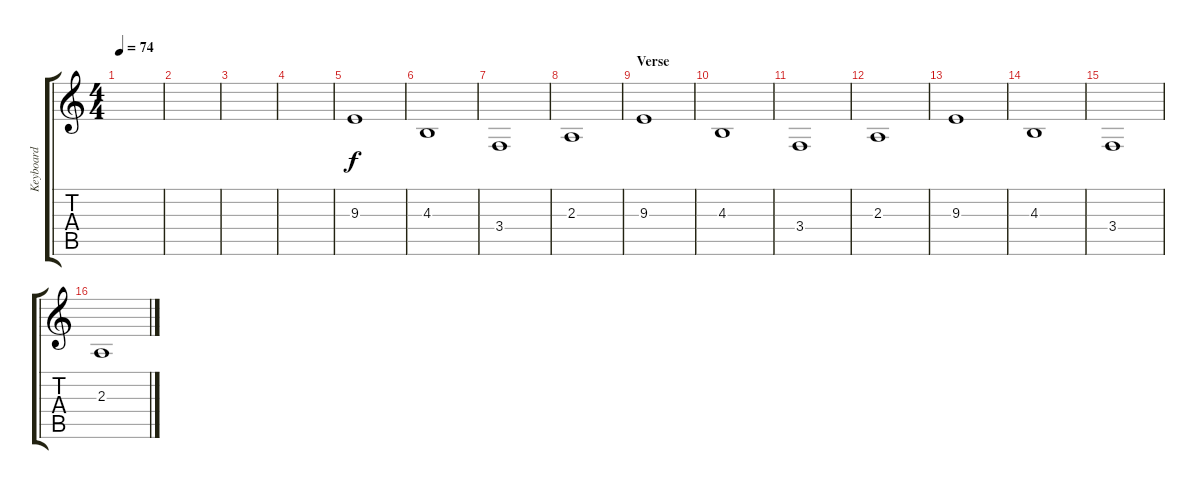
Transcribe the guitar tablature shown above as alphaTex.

\track ("Keyboard" "Keyboard") {instrument choiraahs}
\staff {score tabs}
\tuning (E4 B3 G3 D3 A2 E2) {hide}
\ts (4 4)
\tempo 74
\clef g2
\ks c
|
|
|
|
9.3.1 |
4.3.1 |
3.4.1 |
2.3.1 |
\section ("" "Verse")
9.3.1 |
4.3.1 |
3.4.1 |
2.3.1 |
9.3.1 |
4.3.1 |
3.4.1 |
2.3.1
